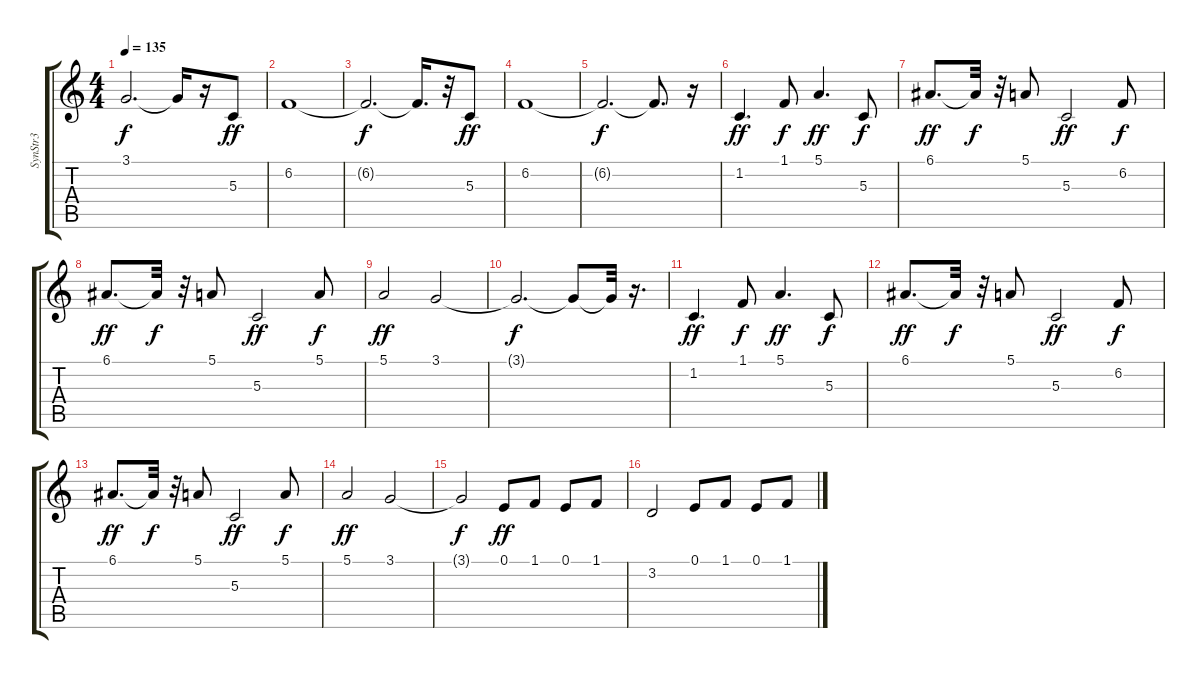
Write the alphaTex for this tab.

\track ("SynStr3 " "SynStr3 ") {instrument synthstrings1}
\staff {score tabs}
\tuning (E4 B3 G3 D3 A2 E2) {hide}
\ts (4 4)
\tempo 135
\clef g2
\ks c
3.1{t}.2{d dy f} 3.1{t}.16 r.16 5.3.8{dy ff} |
6.2.1 |
6.2{t}.2{d dy f} 6.2{t}.16{d} r.32 5.3.8{dy ff} |
6.2.1 |
6.2{t}.2{d dy f} 6.2{t}.8{d} r.16 |
1.2.4{d dy ff} 1.1.8{dy f} 5.1.4{d dy ff} 5.3.8{dy f} |
6.1.8{d dy ff} 6.1{t}.32{dy f} r.32 5.1.8 5.3.2{dy ff} 6.2.8{dy f} |
6.1.8{d dy ff} 6.1{t}.32{dy f} r.32 5.1.8 5.3.2{dy ff} 5.1.8{dy f} |
5.1.2{dy ff} 3.1.2 |
3.1{t}.2{d dy f} 3.1{t}.8 3.1{t}.32 r.16{d} |
1.2.4{d dy ff} 1.1.8{dy f} 5.1.4{d dy ff} 5.3.8{dy f} |
6.1.8{d dy ff} 6.1{t}.32{dy f} r.32 5.1.8 5.3.2{dy ff} 6.2.8{dy f} |
6.1.8{d dy ff} 6.1{t}.32{dy f} r.32 5.1.8 5.3.2{dy ff} 5.1.8{dy f} |
5.1.2{dy ff} 3.1.2 |
3.1{t}.2{dy f} 0.1.8{dy ff} 1.1.8 0.1.8 1.1.8 |
3.2.2 0.1.8 1.1.8 0.1.8 1.1.8
